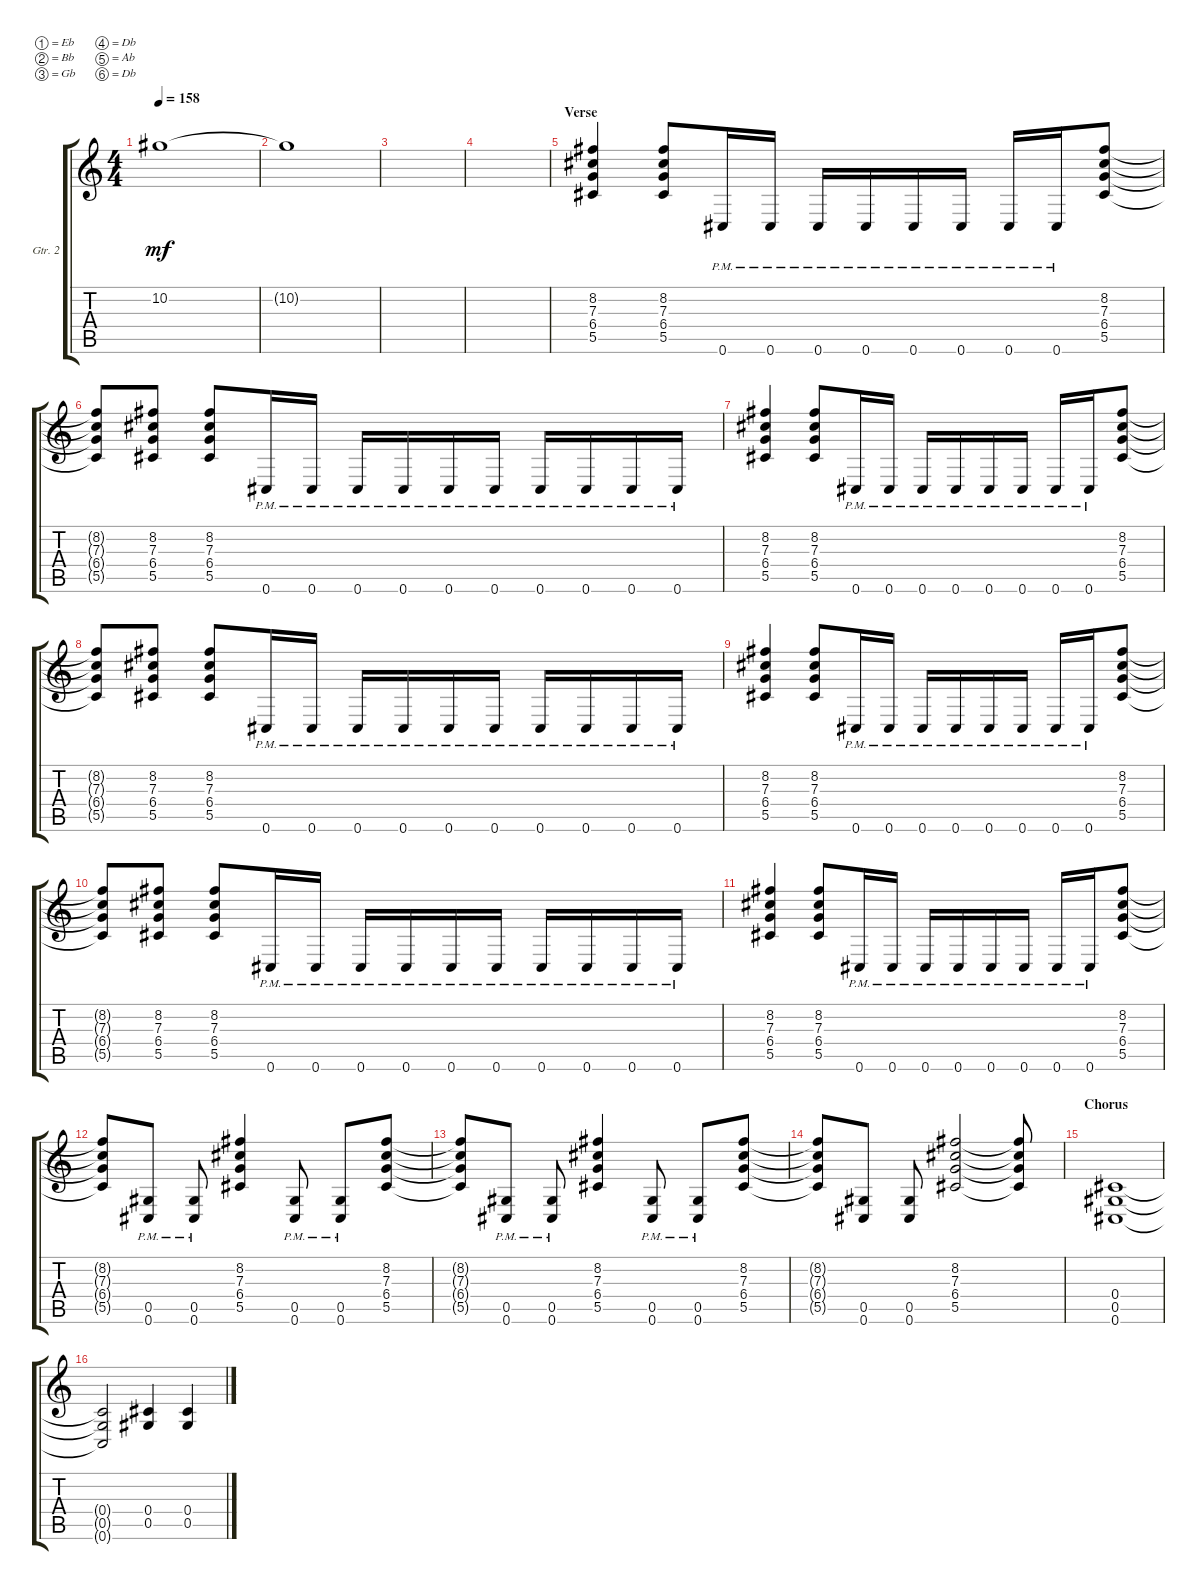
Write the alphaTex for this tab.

\defaultSystemsLayout 4
\bracketExtendMode groupsimilarinstruments
\firstSystemTrackNameOrientation horizontal
\otherSystemsTrackNameOrientation horizontal
\track ("Electric Guitar" "Gtr. 2") {instrument overdrivenguitar}
\staff {score tabs}
\tuning (Eb4 Bb3 Gb3 Db3 Ab2 Db2)
\ts (4 4)
\tempo 158
\clef g2
\ks c
10.2.1{dy mf} |
10.2{t}.1 |
|
|
\section ("" "Verse")
(8.2 7.3 6.4 5.5).4 (8.2 7.3 6.4 5.5).8 0.6{pm}.16 0.6{pm}.16 0.6{pm}.16 0.6{pm}.16 0.6{pm}.16 0.6{pm}.16 0.6{pm}.16 0.6{pm}.16 (5.5 6.4 7.3 8.2).8 |
(5.5{t} 6.4{t} 7.3{t} 8.2{t}).8 (5.5 6.4 7.3 8.2).8 (5.5 6.4 7.3 8.2).8 0.6{pm}.16 0.6{pm}.16 0.6{pm}.16 0.6{pm}.16 0.6{pm}.16 0.6{pm}.16 0.6{pm}.16 0.6{pm}.16 0.6{pm}.16 0.6{pm}.16 |
(8.2 7.3 6.4 5.5).4 (8.2 7.3 6.4 5.5).8 0.6{pm}.16 0.6{pm}.16 0.6{pm}.16 0.6{pm}.16 0.6{pm}.16 0.6{pm}.16 0.6{pm}.16 0.6{pm}.16 (5.5 6.4 7.3 8.2).8 |
(5.5{t} 6.4{t} 7.3{t} 8.2{t}).8 (5.5 6.4 7.3 8.2).8 (5.5 6.4 7.3 8.2).8 0.6{pm}.16 0.6{pm}.16 0.6{pm}.16 0.6{pm}.16 0.6{pm}.16 0.6{pm}.16 0.6{pm}.16 0.6{pm}.16 0.6{pm}.16 0.6{pm}.16 |
(8.2 7.3 6.4 5.5).4 (8.2 7.3 6.4 5.5).8 0.6{pm}.16 0.6{pm}.16 0.6{pm}.16 0.6{pm}.16 0.6{pm}.16 0.6{pm}.16 0.6{pm}.16 0.6{pm}.16 (5.5 6.4 7.3 8.2).8 |
(5.5{t} 6.4{t} 7.3{t} 8.2{t}).8 (5.5 6.4 7.3 8.2).8 (5.5 6.4 7.3 8.2).8 0.6{pm}.16 0.6{pm}.16 0.6{pm}.16 0.6{pm}.16 0.6{pm}.16 0.6{pm}.16 0.6{pm}.16 0.6{pm}.16 0.6{pm}.16 0.6{pm}.16 |
(8.2 7.3 6.4 5.5).4 (8.2 7.3 6.4 5.5).8 0.6{pm}.16 0.6{pm}.16 0.6{pm}.16 0.6{pm}.16 0.6{pm}.16 0.6{pm}.16 0.6{pm}.16 0.6{pm}.16 (5.5 6.4 7.3 8.2).8 |
(5.5{t} 6.4{t} 7.3{t} 8.2{t}).8 (0.5{pm} 0.6{pm}).8 (0.6{pm} 0.5{pm}).8 (6.4 5.5 7.3 8.2).4 (0.6{pm} 0.5{pm}).8 (0.5{pm} 0.6{pm}).8 (5.5 6.4 7.3 8.2).8 |
(8.2{t} 7.3{t} 6.4{t} 5.5{t}).8 (0.6{pm} 0.5{pm}).8 (0.5{pm} 0.6{pm}).8 (8.2 7.3 6.4 5.5).4 (0.5{pm} 0.6{pm}).8 (0.6{pm} 0.5{pm}).8 (5.5 6.4 7.3 8.2).8 |
(5.5{t} 6.4{t} 7.3{t} 8.2{t}).8 (0.6 0.5).8 (0.5 0.6).8 (5.5 6.4 7.3 8.2).2 (8.2{t} 7.3{t} 6.4{t} 5.5{t}).8 |
\section ("" "Chorus")
(0.5 0.6 0.4).1 |
(0.4{t} 0.5{t} 0.6{t}).2 (0.5 0.4).4 (0.4{ss} 0.5{ss}).4
